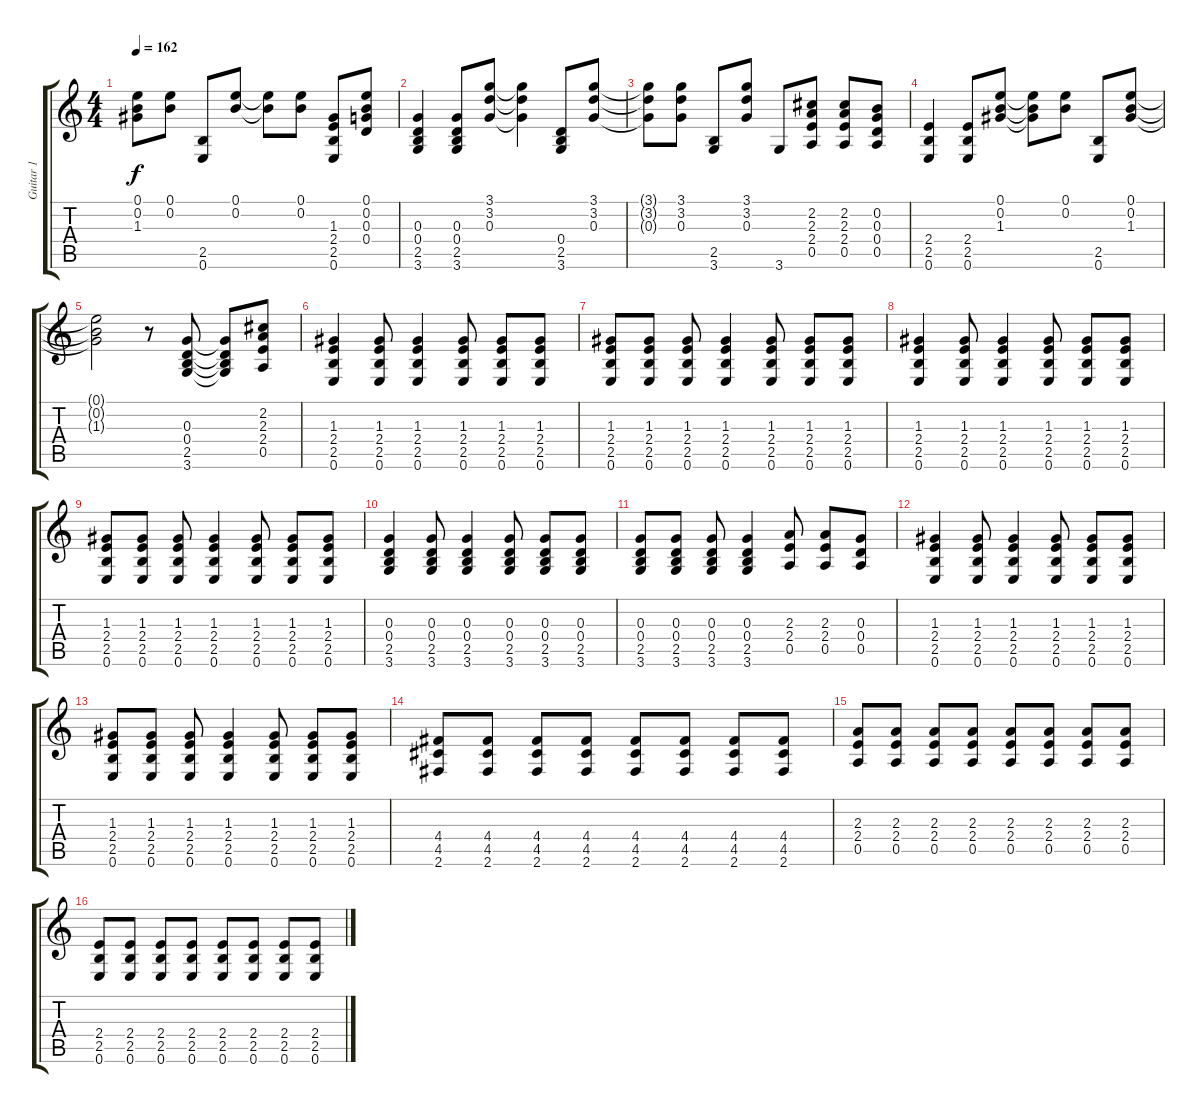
\track ("Guitar 1" "Guitar 1") {instrument distortionguitar}
\staff {score tabs}
\tuning (E4 B3 G3 D3 A2 E2) {hide}
\ts (4 4)
\tempo 162
\clef g2
\ks c
(0.1{t} 0.2{t} 1.3{t}).8{dy f} (0.1 0.2).8 (2.5 0.6).8 (0.1 0.2).8 (0.1{t} 0.2{t}).8 (0.1 0.2).8 (1.3 2.4 2.5 0.6).8 (0.1 0.2 0.3 0.4).8 |
(0.3 0.4 2.5 3.6).4 (0.3 0.4 2.5 3.6).8 (3.1 3.2 0.3).8 (3.1{t} 3.2{t} 0.3{t}).4 (0.4 2.5 3.6).8 (3.1 3.2 0.3).8 |
(3.1{t} 3.2{t} 0.3{t}).8 (3.1 3.2 0.3).8 (2.5 3.6).8 (3.1 3.2 0.3).8 3.6.8 (2.2 2.3 2.4 0.5).8 (2.2 2.3 2.4 0.5).8 (0.2 0.3 0.4 0.5).8 |
(2.4 2.5 0.6).4 (2.4 2.5 0.6).8 (0.1 0.2 1.3).8 (0.1{t} 0.2{t} 1.3{t}).8 (0.1 0.2).8 (2.5 0.6).8 (0.1 0.2 1.3).8 |
(0.1{t} 0.2{t} 1.3{t}).2 r.8 (0.3 0.4 2.5 3.6).8{instrument distortionguitar} (0.3{t} 0.4{t} 2.5{t} 3.6{t}).8 (2.2 2.3 2.4 0.5).8 |
(1.3 2.4 2.5 0.6).4 (1.3 2.4 2.5 0.6).8 (1.3 2.4 2.5 0.6).4 (1.3 2.4 2.5 0.6).8 (1.3 2.4 2.5 0.6).8 (1.3 2.4 2.5 0.6).8 |
(1.3 2.4 2.5 0.6).8 (1.3 2.4 2.5 0.6).8 (1.3 2.4 2.5 0.6).8 (1.3 2.4 2.5 0.6).4 (1.3 2.4 2.5 0.6).8 (1.3 2.4 2.5 0.6).8 (1.3 2.4 2.5 0.6).8 |
(1.3 2.4 2.5 0.6).4 (1.3 2.4 2.5 0.6).8 (1.3 2.4 2.5 0.6).4 (1.3 2.4 2.5 0.6).8 (1.3 2.4 2.5 0.6).8 (1.3 2.4 2.5 0.6).8 |
(1.3 2.4 2.5 0.6).8 (1.3 2.4 2.5 0.6).8 (1.3 2.4 2.5 0.6).8 (1.3 2.4 2.5 0.6).4 (1.3 2.4 2.5 0.6).8 (1.3 2.4 2.5 0.6).8 (1.3 2.4 2.5 0.6).8 |
(0.3 0.4 2.5 3.6).4 (0.3 0.4 2.5 3.6).8 (0.3 0.4 2.5 3.6).4 (0.3 0.4 2.5 3.6).8 (0.3 0.4 2.5 3.6).8 (0.3 0.4 2.5 3.6).8 |
(0.3 0.4 2.5 3.6).8 (0.3 0.4 2.5 3.6).8 (0.3 0.4 2.5 3.6).8 (0.3 0.4 2.5 3.6).4 (2.3 2.4 0.5).8 (2.3 2.4 0.5).8 (0.3 0.4 0.5).8 |
(1.3 2.4 2.5 0.6).4 (1.3 2.4 2.5 0.6).8 (1.3 2.4 2.5 0.6).4 (1.3 2.4 2.5 0.6).8 (1.3 2.4 2.5 0.6).8 (1.3 2.4 2.5 0.6).8 |
(1.3 2.4 2.5 0.6).8 (1.3 2.4 2.5 0.6).8 (1.3 2.4 2.5 0.6).8 (1.3 2.4 2.5 0.6).4 (1.3 2.4 2.5 0.6).8 (1.3 2.4 2.5 0.6).8 (1.3 2.4 2.5 0.6).8 |
(4.4 4.5 2.6).8 (4.4 4.5 2.6).8 (4.4 4.5 2.6).8 (4.4 4.5 2.6).8 (4.4 4.5 2.6).8 (4.4 4.5 2.6).8 (4.4 4.5 2.6).8 (4.4 4.5 2.6).8 |
(2.3 2.4 0.5).8 (2.3 2.4 0.5).8 (2.3 2.4 0.5).8 (2.3 2.4 0.5).8 (2.3 2.4 0.5).8 (2.3 2.4 0.5).8 (2.3 2.4 0.5).8 (2.3 2.4 0.5).8 |
(2.4 2.5 0.6).8 (2.4 2.5 0.6).8 (2.4 2.5 0.6).8 (2.4 2.5 0.6).8 (2.4 2.5 0.6).8 (2.4 2.5 0.6).8 (2.4 2.5 0.6).8 (2.4 2.5 0.6).8
